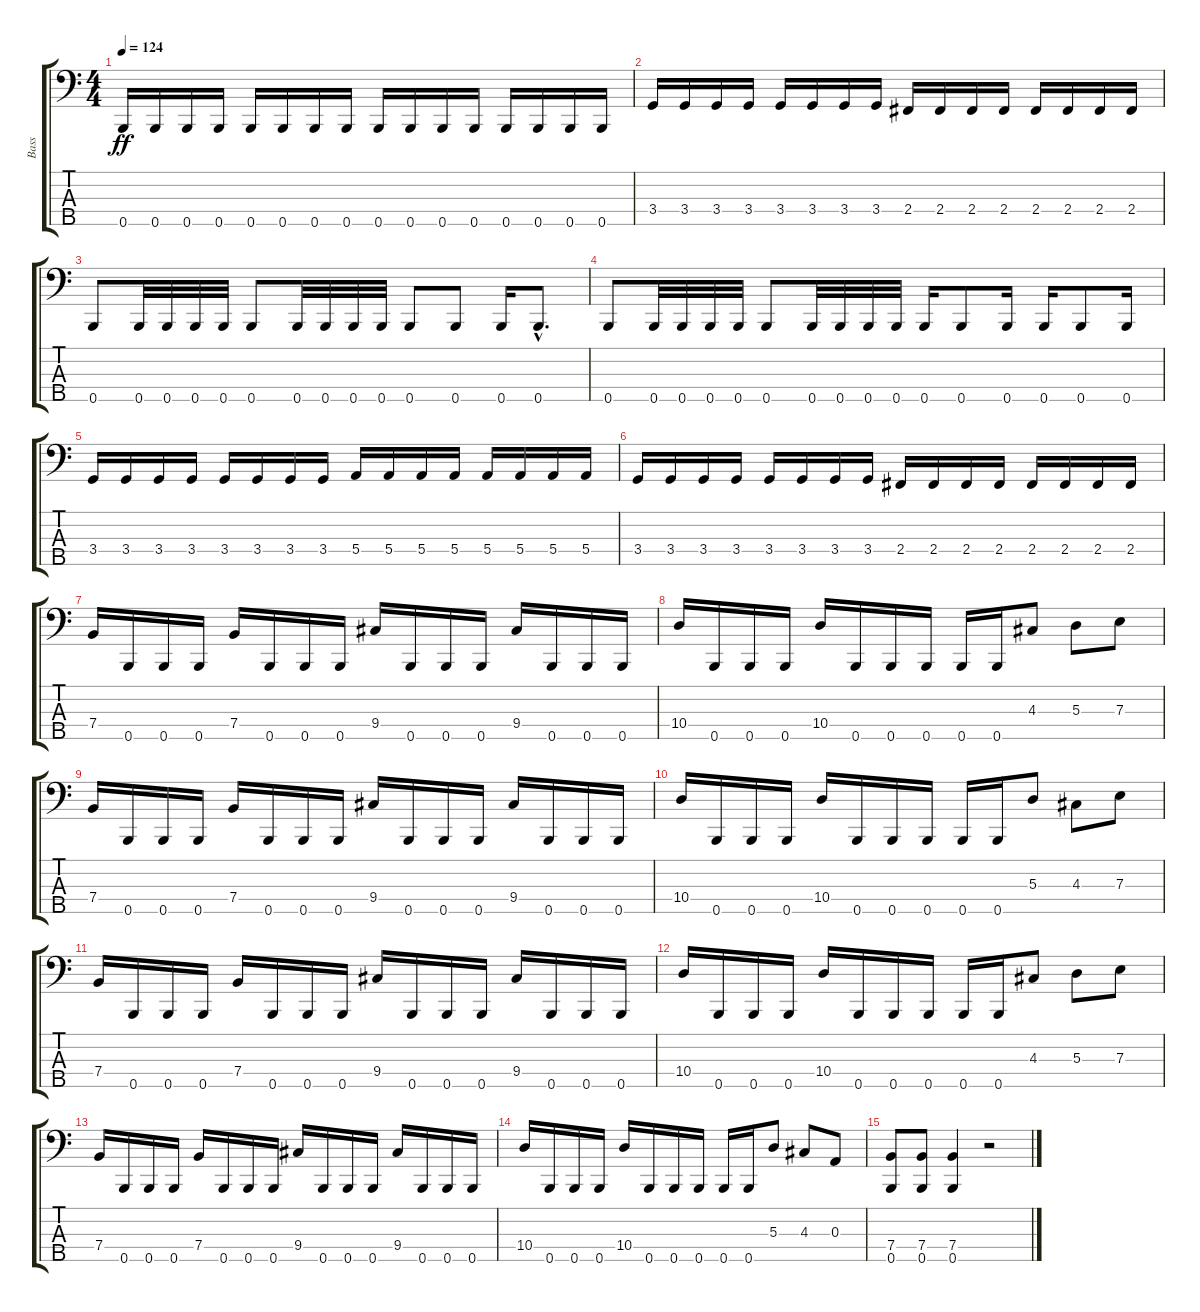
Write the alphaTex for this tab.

\track ("Bass" "Bass") {instrument electricbassfinger}
\staff {score tabs}
\tuning (G2 D2 A1 E1 B0) {hide}
\ts (4 4)
\tempo 124
\clef f4
\ks c
0.5.16{dy ff} 0.5.16 0.5.16 0.5.16 0.5.16 0.5.16 0.5.16 0.5.16 0.5.16 0.5.16 0.5.16 0.5.16 0.5.16 0.5.16 0.5.16 0.5.16 |
3.4.16 3.4.16 3.4.16 3.4.16 3.4.16 3.4.16 3.4.16 3.4.16 2.4.16 2.4.16 2.4.16 2.4.16 2.4.16 2.4.16 2.4.16 2.4.16 |
0.5.8 0.5.32 0.5.32 0.5.32 0.5.32 0.5.8 0.5.32 0.5.32 0.5.32 0.5.32 0.5.8 0.5.8 0.5.16 0.5{hac}.8{d} |
0.5.8 0.5.32 0.5.32 0.5.32 0.5.32 0.5.8 0.5.32 0.5.32 0.5.32 0.5.32 0.5.16 0.5.8 0.5.16 0.5.16 0.5.8 0.5.16 |
3.4.16 3.4.16 3.4.16 3.4.16 3.4.16 3.4.16 3.4.16 3.4.16 5.4.16 5.4.16 5.4.16 5.4.16 5.4.16 5.4.16 5.4.16 5.4.16 |
3.4.16 3.4.16 3.4.16 3.4.16 3.4.16 3.4.16 3.4.16 3.4.16 2.4.16 2.4.16 2.4.16 2.4.16 2.4.16 2.4.16 2.4.16 2.4.16 |
7.4.16 0.5.16 0.5.16 0.5.16 7.4.16 0.5.16 0.5.16 0.5.16 9.4.16 0.5.16 0.5.16 0.5.16 9.4.16 0.5.16 0.5.16 0.5.16 |
10.4.16 0.5.16 0.5.16 0.5.16 10.4.16 0.5.16 0.5.16 0.5.16 0.5.16 0.5.16 4.3.8 5.3.8 7.3.8 |
7.4.16 0.5.16 0.5.16 0.5.16 7.4.16 0.5.16 0.5.16 0.5.16 9.4.16 0.5.16 0.5.16 0.5.16 9.4.16 0.5.16 0.5.16 0.5.16 |
10.4.16 0.5.16 0.5.16 0.5.16 10.4.16 0.5.16 0.5.16 0.5.16 0.5.16 0.5.16 5.3.8 4.3.8 7.3.8 |
7.4.16 0.5.16 0.5.16 0.5.16 7.4.16 0.5.16 0.5.16 0.5.16 9.4.16 0.5.16 0.5.16 0.5.16 9.4.16 0.5.16 0.5.16 0.5.16 |
10.4.16 0.5.16 0.5.16 0.5.16 10.4.16 0.5.16 0.5.16 0.5.16 0.5.16 0.5.16 4.3.8 5.3.8 7.3.8 |
7.4.16 0.5.16 0.5.16 0.5.16 7.4.16 0.5.16 0.5.16 0.5.16 9.4.16 0.5.16 0.5.16 0.5.16 9.4.16 0.5.16 0.5.16 0.5.16 |
10.4.16 0.5.16 0.5.16 0.5.16 10.4.16 0.5.16 0.5.16 0.5.16 0.5.16 0.5.16 5.3.8 4.3.8 0.3.8 |
(7.4 0.5).8 (7.4 0.5).8 (7.4 0.5).4 r.2
